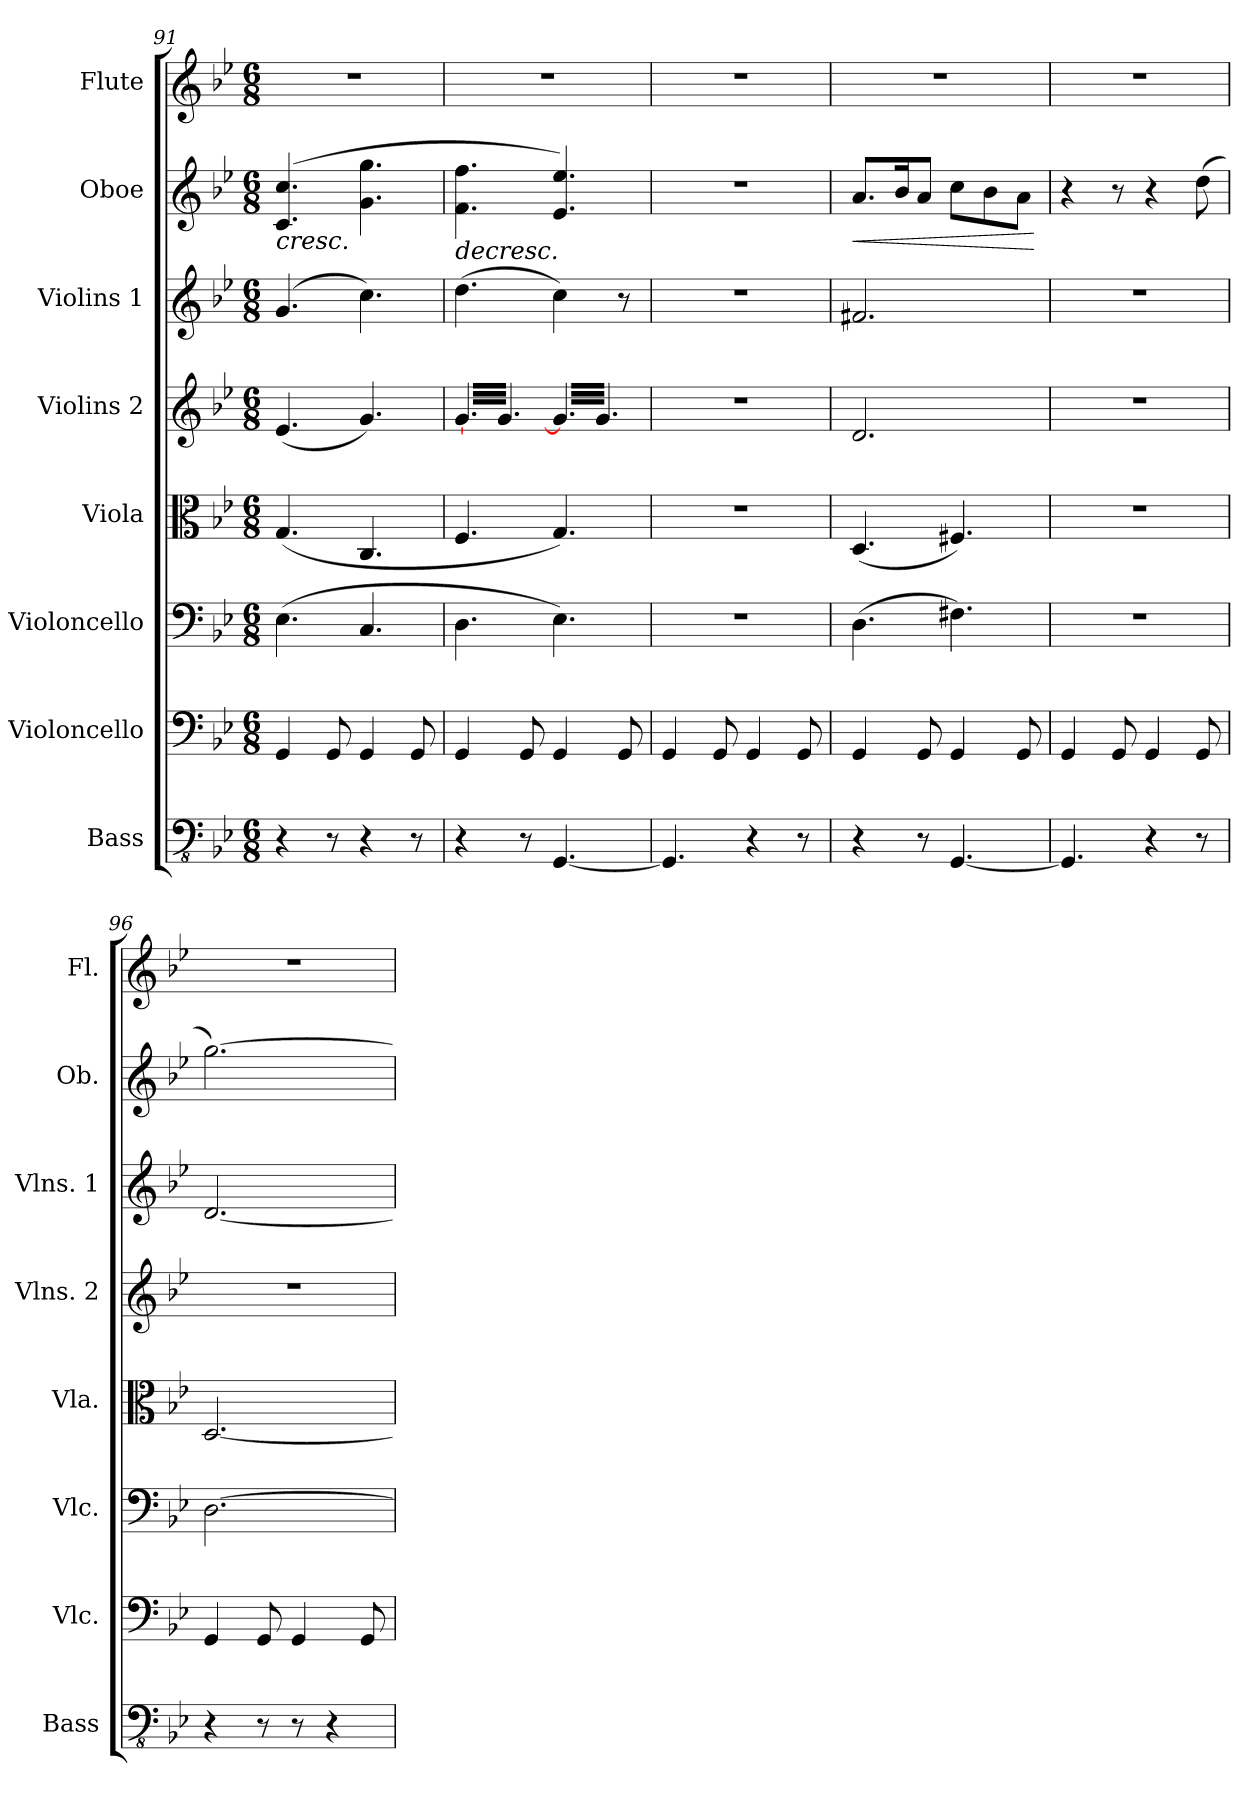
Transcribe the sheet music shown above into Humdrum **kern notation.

**kern	**kern	**kern	**kern	**kern	**kern	**kern	**dynam	**kern
*part8	*part7	*part6	*part5	*part4	*part3	*part2	*part2	*part1
*staff8	*staff7	*staff6	*staff5	*staff4	*staff3	*staff2	*staff2	*staff1
*I"Bass	*I"Violoncello	*I"Violoncello	*I"Viola	*I"Violins 2	*I"Violins 1	*I"Oboe	*	*I"Flute
*I'Bass	*I'Vlc.	*I'Vlc.	*I'Vla.	*I'Vlns. 2	*I'Vlns. 1	*I'Ob.	*	*I'Fl.
*clefFv4	*clefF4	*clefF4	*clefC3	*clefG2	*clefG2	*clefG2	*	*clefG2
*k[b-e-]	*k[b-e-]	*k[b-e-]	*k[b-e-]	*k[b-e-]	*k[b-e-]	*k[b-e-]	*	*k[b-e-]
*B-:	*B-:	*B-:	*B-:	*B-:	*B-:	*B-:	*	*B-:
*M6/8	*M6/8	*M6/8	*M6/8	*M6/8	*M6/8	*M6/8	*	*M6/8
=91	=91	=91	=91	=91	=91	=91	=91	=91
!	!	!	!	!	!	!	!LO:HP:b	!
4r	4GG/	(4.E-\	(4.G/	(4.e-/	(4.g/	(4.c/ 4.cc/	<	2.r
8r	8GG/	.	.	.	.	.	.	.
4r	4GG/	4.C/	4.C/	4.g/)	4.cc\)	4.g\ 4.gg\	.	.
8r	8GG/	.	.	.	.	.	.	.
=92	=92	=92	=92	=92	=92	=92	=92	=92
!	!	!	!	!	!	!	!LO:HP:b	!
*	*	*	*	*tremolo	*	*	*	*
4r	4GG/	4.D\	4.F/	[32g/LLL	(4.dd\	4.f\ 4.ff\	>	2.r
.	.	.	.	32g/	.	.	.	.
.	.	.	.	32g/	.	.	.	.
.	.	.	.	32g/	.	.	.	.
.	.	.	.	32g/	.	.	.	.
.	.	.	.	32g/	.	.	.	.
.	.	.	.	32g/	.	.	.	.
.	.	.	.	32g/	.	.	.	.
8r	8GG/	.	.	32g/	.	.	.	.
.	.	.	.	32g/	.	.	.	.
.	.	.	.	32g/	.	.	.	.
.	.	.	.	32g/JJJ	.	.	.	.
[4.GGG/	4GG/	4.E-\)	4.G/)	32g/]LLL	4cc\)	4.e-/ 4.ee-/)	.	.
.	.	.	.	32g/	.	.	.	.
.	.	.	.	32g/	.	.	.	.
.	.	.	.	32g/	.	.	.	.
.	.	.	.	32g/	.	.	.	.
.	.	.	.	32g/	.	.	.	.
.	.	.	.	32g/	.	.	.	.
.	.	.	.	32g/	.	.	.	.
.	8GG/	.	.	32g/	8r	.	.	.
.	.	.	.	32g/	.	.	.	.
.	.	.	.	32g/	.	.	.	.
.	.	.	.	32g/JJJ	.	.	.	.
*	*	*	*	*Xtremolo	*	*	*	*
.	.	.	.	.	.	.	[	.
=93	=93	=93	=93	=93	=93	=93	=93	=93
4.GGG/]	4GG/	2.r	2.r	2.r	2.r	2.r	.	2.r
.	8GG/	.	.	.	.	.	.	.
4r	4GG/	.	.	.	.	.	.	.
8r	8GG/	.	.	.	.	.	.	.
=94	=94	=94	=94	=94	=94	=94	=94	=94
!	!	!	!	!	!	!	!LO:HP:b	!
4r	4GG/	(4.D\	(4.D/	2.d/	2.f#X/	8.a/L	<	2.r
.	.	.	.	.	.	16b-/K	.	.
8r	8GG/	.	.	.	.	8a/J	.	.
[4.GGG/	4GG/	4.F#X\)	4.F#X/)	.	.	8cc\L	]	.
.	.	.	.	.	.	8b-\	.	.
.	8GG/	.	.	.	.	8a\J	.	.
.	.	.	.	.	.	.	[	.
=95	=95	=95	=95	=95	=95	=95	=95	=95
4.GGG/]	4GG/	2.r	2.r	2.r	2.r	4r	.	2.r
.	8GG/	.	.	.	.	8r	.	.
4r	4GG/	.	.	.	.	4r	.	.
8r	8GG/	.	.	.	.	(8dd\	.	.
=96	=96	=96	=96	=96	=96	=96	=96	=96
4r	4GG/	[2.D\	[2.D/	2.r	[2.d/	[2.gg\)	.	2.r
8r	8GG/	.	.	.	.	.	.	.
8r	4GG/	.	.	.	.	.	.	.
4r	.	.	.	.	.	.	.	.
.	8GG/	.	.	.	.	.	.	.
=	=	=	=	=	=	=	=	=
*-	*-	*-	*-	*-	*-	*-	*-	*-
